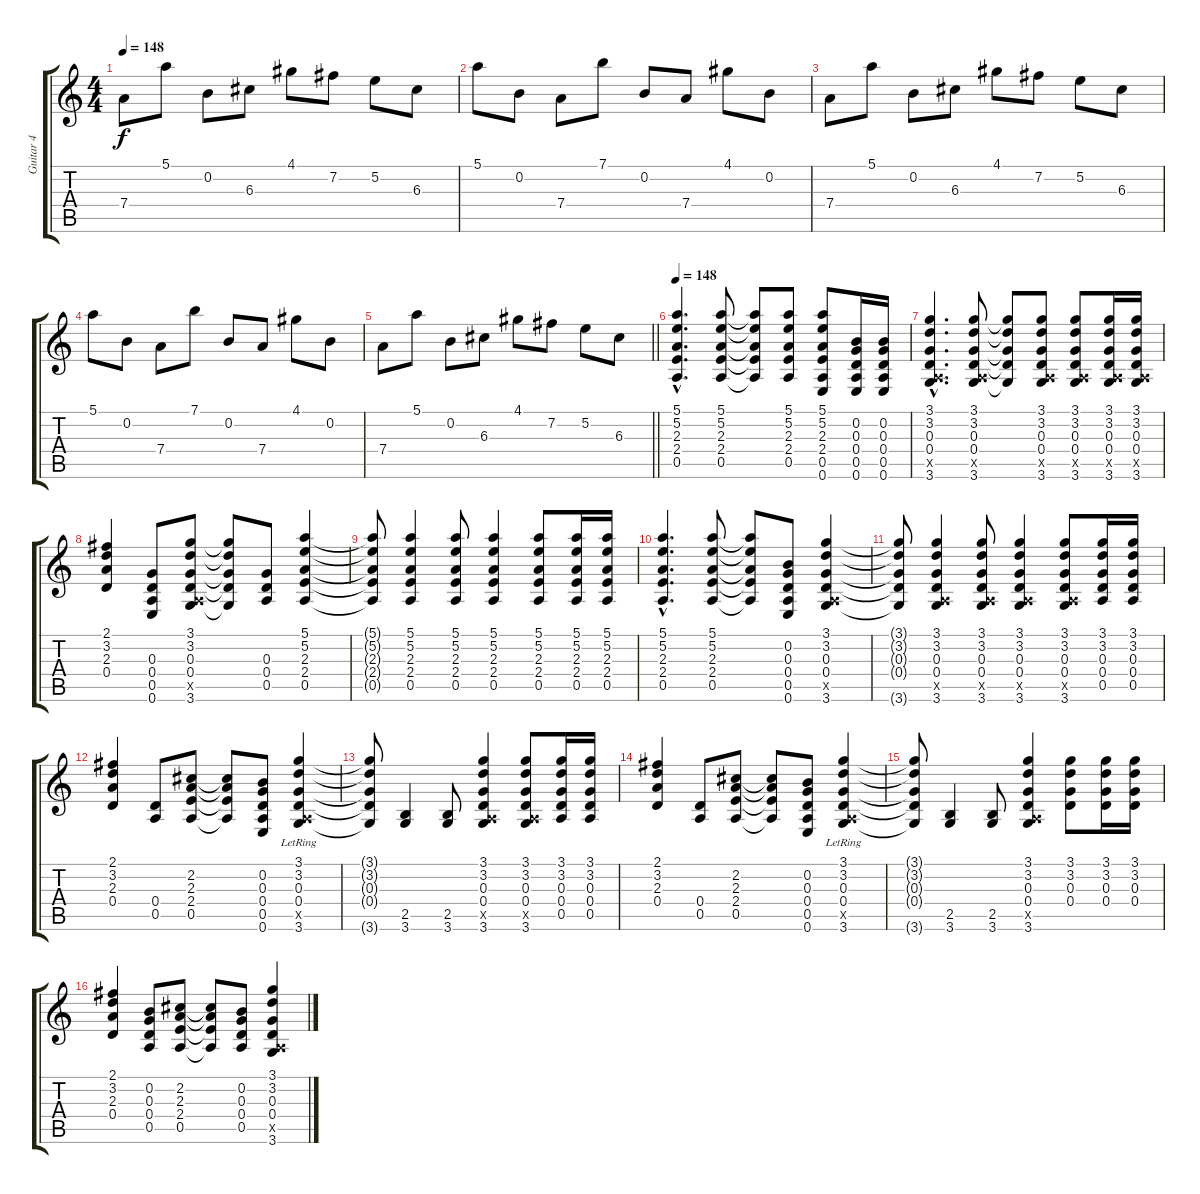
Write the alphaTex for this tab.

\track ("Guitar 4" "Guitar 4") {instrument distortionguitar}
\staff {score tabs}
\tuning (E4 B3 G3 D3 A2 E2) {hide}
\ts (4 4)
\tempo 148
\clef g2
\ks c
7.4.8{dy f} 5.1.8 0.2.8 6.3.8 4.1.8 7.2.8 5.2.8 6.3.8 |
5.1.8 0.2.8 7.4.8 7.1.8 0.2.8 7.4.8 4.1.8 0.2.8 |
7.4.8 5.1.8 0.2.8 6.3.8 4.1.8 7.2.8 5.2.8 6.3.8 |
5.1.8 0.2.8 7.4.8 7.1.8 0.2.8 7.4.8 4.1.8 0.2.8 |
\barLineRight lightlight
7.4.8 5.1.8 0.2.8 6.3.8 4.1.8 7.2.8 5.2.8 6.3.8 |
\tempo 148
(5.1{hac} 5.2{hac} 2.3{hac} 2.4{hac} 0.5{hac}).4{d} (5.1 5.2 2.3 2.4 0.5).8 (5.1{t} 5.2{t} 2.3{t} 2.4{t} 0.5{t}).8 (5.1 5.2 2.3 2.4 0.5).8 (5.1 5.2 2.3 2.4 0.5 0.6).8 (0.2 0.3 0.4 0.5 0.6).16 (0.2 0.3 0.4 0.5 0.6).16 |
(3.1{hac} 3.2{hac} 0.3{hac} 0.4{hac} 0.5{hac x} 3.6{hac}).4{d} (3.1 3.2 0.3 0.4 0.5{x} 3.6).8 (3.1{t} 3.2{t} 0.3{t} 0.4{t} 3.6{t}).8 (3.1 3.2 0.3 0.4 0.5{x} 3.6).8 (3.1 3.2 0.3 0.4 0.5{x} 3.6).8 (3.1 3.2 0.3 0.4 0.5{x} 3.6).16 (3.1 3.2 0.3 0.4 0.5{x} 3.6).16 |
(2.1 3.2 2.3 0.4).4 (0.3 0.4 0.5 0.6).8 (3.1 3.2 0.3 0.4 0.5{x} 3.6).8 (3.1{t} 3.2{t} 0.3{t} 0.4{t} 3.6{t}).8 (0.3 0.4 0.5).8 (5.1 5.2 2.3 2.4 0.5).4 |
(5.1{t} 5.2{t} 2.3{t} 2.4{t} 0.5{t}).8 (5.1 5.2 2.3 2.4 0.5).4 (5.1 5.2 2.3 2.4 0.5).8 (5.1 5.2 2.3 2.4 0.5).4 (5.1 5.2 2.3 2.4 0.5).8 (5.1 5.2 2.3 2.4 0.5).16 (5.1 5.2 2.3 2.4 0.5).16 |
(5.1{hac} 5.2{hac} 2.3{hac} 2.4{hac} 0.5{hac}).4{d} (5.1 5.2 2.3 2.4 0.5).8 (5.1{t} 5.2{t} 2.3{t} 2.4{t} 0.5{t}).8 (0.2 0.3 0.4 0.5 0.6).8 (3.1 3.2 0.3 0.4 0.5{x} 3.6).4 |
(3.1{t} 3.2{t} 0.3{t} 0.4{t} 3.6{t}).8 (3.1 3.2 0.3 0.4 0.5{x} 3.6).4 (3.1 3.2 0.3 0.4 0.5{x} 3.6).8 (3.1 3.2 0.3 0.4 0.5{x} 3.6).4 (3.1 3.2 0.3 0.4 0.5{x} 3.6).8 (3.1 3.2 0.3 0.4 0.5).16 (3.1 3.2 0.3 0.4 0.5).16 |
(2.1 3.2 2.3 0.4).4 (0.4 0.5).8 (2.2 2.3 2.4 0.5).8 (2.2{t} 2.3{t} 2.4{t} 0.5{t}).8 (0.2 0.3 0.4 0.5 0.6).8 (3.1{lr} 3.2{lr} 0.3{lr} 0.4{lr} 0.5{x} 3.6{lr}).4 |
(3.1{t} 3.2{t} 0.3{t} 0.4{t} 3.6{t}).8 (2.5 3.6).4 (2.5 3.6).8 (3.1 3.2 0.3 0.4 0.5{x} 3.6).4 (3.1 3.2 0.3 0.4 0.5{x} 3.6).8 (3.1 3.2 0.3 0.4 0.5).16 (3.1 3.2 0.3 0.4 0.5).16 |
(2.1 3.2 2.3 0.4).4 (0.4 0.5).8 (2.2 2.3 2.4 0.5).8 (2.2{t} 2.3{t} 2.4{t} 0.5{t}).8 (0.2 0.3 0.4 0.5 0.6).8 (3.1{lr} 3.2{lr} 0.3{lr} 0.4{lr} 0.5{x} 3.6{lr}).4 |
(3.1{t} 3.2{t} 0.3{t} 0.4{t} 3.6{t}).8 (2.5 3.6).4 (2.5 3.6).8 (3.1 3.2 0.3 0.4 0.5{x} 3.6).4 (3.1 3.2 0.3 0.4).8 (3.1 3.2 0.3 0.4).16 (3.1 3.2 0.3 0.4).16 |
(2.1 3.2 2.3 0.4).4 (0.2 0.3 0.4 0.5).8 (2.2 2.3 2.4 0.5).8 (2.2{t} 2.3{t} 2.4{t} 0.5{t}).8 (0.2 0.3 0.4 0.5).8 (3.1 3.2 0.3 0.4 0.5{x} 3.6).4
